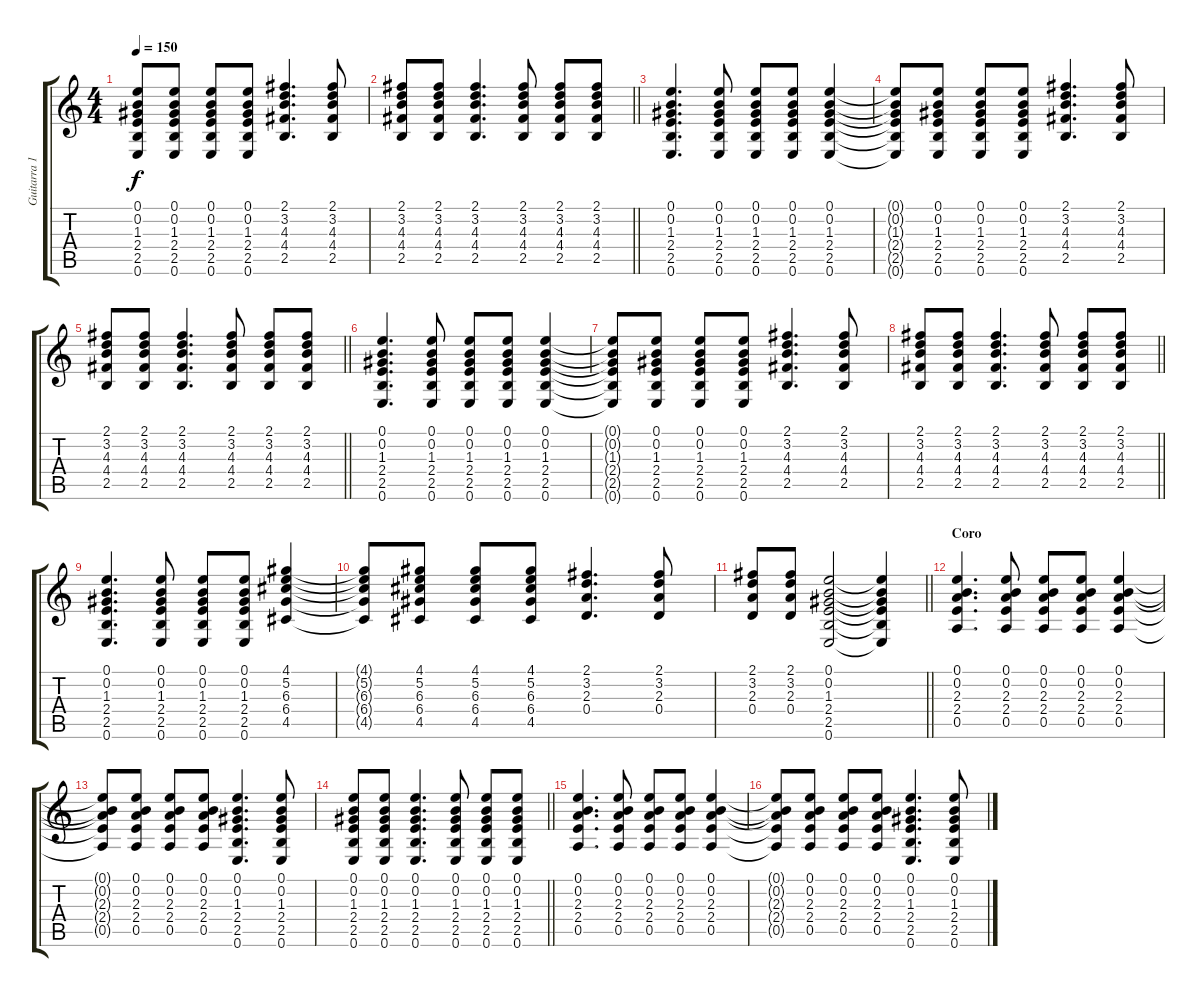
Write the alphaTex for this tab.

\track ("Guitarra 1" "Guitarra 1") {instrument acousticguitarsteel}
\staff {score tabs}
\tuning (E4 B3 G3 D3 A2 E2) {hide}
\ts (4 4)
\tempo 150
\clef g2
\ks c
(0.1{t} 0.2{t} 1.3{t} 2.4{t} 2.5{t} 0.6{t}).8{dy f} (0.1 0.2 1.3 2.4 2.5 0.6).8 (0.1 0.2 1.3 2.4 2.5 0.6).8 (0.1 0.2 1.3 2.4 2.5 0.6).8 (2.1 3.2 4.3 4.4 2.5).4{d} (2.1 3.2 4.3 4.4 2.5).8 |
\barLineRight lightlight
(2.1 3.2 4.3 4.4 2.5).8 (2.1 3.2 4.3 4.4 2.5).8 (2.1 3.2 4.3 4.4 2.5).4{d} (2.1 3.2 4.3 4.4 2.5).8 (2.1 3.2 4.3 4.4 2.5).8 (2.1 3.2 4.3 4.4 2.5).8 |
(0.1 0.2 1.3 2.4 2.5 0.6).4{d} (0.1 0.2 1.3 2.4 2.5 0.6).8 (0.1 0.2 1.3 2.4 2.5 0.6).8 (0.1 0.2 1.3 2.4 2.5 0.6).8 (0.1 0.2 1.3 2.4 2.5 0.6).4 |
(0.1{t} 0.2{t} 1.3{t} 2.4{t} 2.5{t} 0.6{t}).8 (0.1 0.2 1.3 2.4 2.5 0.6).8 (0.1 0.2 1.3 2.4 2.5 0.6).8 (0.1 0.2 1.3 2.4 2.5 0.6).8 (2.1 3.2 4.3 4.4 2.5).4{d} (2.1 3.2 4.3 4.4 2.5).8 |
\barLineRight lightlight
(2.1 3.2 4.3 4.4 2.5).8 (2.1 3.2 4.3 4.4 2.5).8 (2.1 3.2 4.3 4.4 2.5).4{d} (2.1 3.2 4.3 4.4 2.5).8 (2.1 3.2 4.3 4.4 2.5).8 (2.1 3.2 4.3 4.4 2.5).8 |
\section ("" "")
(0.1 0.2 1.3 2.4 2.5 0.6).4{d} (0.1 0.2 1.3 2.4 2.5 0.6).8 (0.1 0.2 1.3 2.4 2.5 0.6).8 (0.1 0.2 1.3 2.4 2.5 0.6).8 (0.1 0.2 1.3 2.4 2.5 0.6).4 |
(0.1{t} 0.2{t} 1.3{t} 2.4{t} 2.5{t} 0.6{t}).8 (0.1 0.2 1.3 2.4 2.5 0.6).8 (0.1 0.2 1.3 2.4 2.5 0.6).8 (0.1 0.2 1.3 2.4 2.5 0.6).8 (2.1 3.2 4.3 4.4 2.5).4{d} (2.1 3.2 4.3 4.4 2.5).8 |
\barLineRight lightlight
(2.1 3.2 4.3 4.4 2.5).8 (2.1 3.2 4.3 4.4 2.5).8 (2.1 3.2 4.3 4.4 2.5).4{d} (2.1 3.2 4.3 4.4 2.5).8 (2.1 3.2 4.3 4.4 2.5).8 (2.1 3.2 4.3 4.4 2.5).8 |
(0.1 0.2 1.3 2.4 2.5 0.6).4{d} (0.1 0.2 1.3 2.4 2.5 0.6).8 (0.1 0.2 1.3 2.4 2.5 0.6).8 (0.1 0.2 1.3 2.4 2.5 0.6).8 (4.1 5.2 6.3 6.4 4.5).4 |
(4.1{t} 5.2{t} 6.3{t} 6.4{t} 4.5{t}).8 (4.1 5.2 6.3 6.4 4.5).8 (4.1 5.2 6.3 6.4 4.5).8 (4.1 5.2 6.3 6.4 4.5).8 (2.1 3.2 2.3 0.4).4{d} (2.1 3.2 2.3 0.4).8 |
\barLineRight lightlight
(2.1 3.2 2.3 0.4).8 (2.1 3.2 2.3 0.4).8 (0.1 0.2 1.3 2.4 2.5 0.6).2 (0.1{t} 0.2{t} 1.3{t} 2.4{t} 2.5{t} 0.6{t}).4 |
\section ("" "Coro")
(0.1 0.2 2.3 2.4 0.5).4{d} (0.1 0.2 2.3 2.4 0.5).8 (0.1 0.2 2.3 2.4 0.5).8 (0.1 0.2 2.3 2.4 0.5).8 (0.1 0.2 2.3 2.4 0.5).4 |
(0.1{t} 0.2{t} 2.3{t} 2.4{t} 0.5{t}).8 (0.1 0.2 2.3 2.4 0.5).8 (0.1 0.2 2.3 2.4 0.5).8 (0.1 0.2 2.3 2.4 0.5).8 (0.1 0.2 1.3 2.4 2.5 0.6).4{d} (0.1 0.2 1.3 2.4 2.5 0.6).8 |
\barLineRight lightlight
(0.1 0.2 1.3 2.4 2.5 0.6).8 (0.1 0.2 1.3 2.4 2.5 0.6).8 (0.1 0.2 1.3 2.4 2.5 0.6).4{d} (0.1 0.2 1.3 2.4 2.5 0.6).8 (0.1 0.2 1.3 2.4 2.5 0.6).8 (0.1 0.2 1.3 2.4 2.5 0.6).8 |
(0.1 0.2 2.3 2.4 0.5).4{d} (0.1 0.2 2.3 2.4 0.5).8 (0.1 0.2 2.3 2.4 0.5).8 (0.1 0.2 2.3 2.4 0.5).8 (0.1 0.2 2.3 2.4 0.5).4 |
(0.1{t} 0.2{t} 2.3{t} 2.4{t} 0.5{t}).8 (0.1 0.2 2.3 2.4 0.5).8 (0.1 0.2 2.3 2.4 0.5).8 (0.1 0.2 2.3 2.4 0.5).8 (0.1 0.2 1.3 2.4 2.5 0.6).4{d} (0.1 0.2 1.3 2.4 2.5 0.6).8
